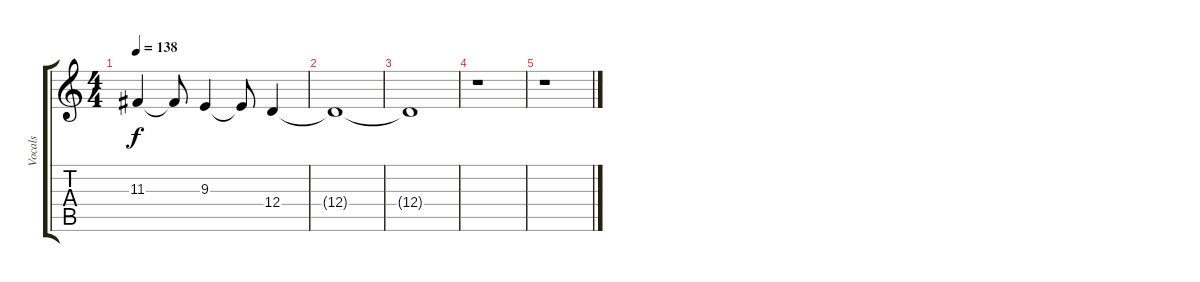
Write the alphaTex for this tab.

\track ("Vocals" "Vocals") {instrument lead6voice}
\staff {score tabs}
\tuning (E4 B3 G3 D3 A2 E2) {hide}
\ts (4 4)
\tempo 138
\clef g2
\ks c
11.3.4{dy f} 11.3{t}.8 9.3.4 9.3{t}.8 12.4.4 |
12.4{t}.1 |
12.4{t}.1 |
r.1 |
r.1
